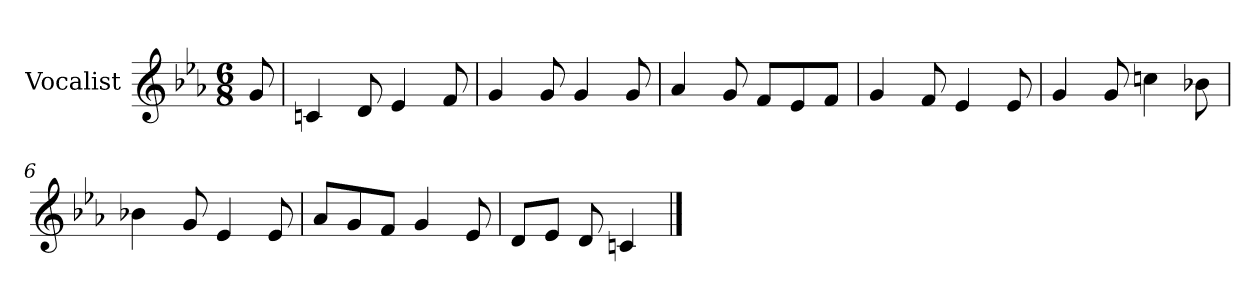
**kern
*part1
*staff1
*I"Vocalist
*k[b-e-a-]
*c:
*M6/8
=
8g
=1
4cn
8d
4e-
8f
=2
4g
8g
4g
8g
=3
4a-
8g
8fL
8e-
8fJ
=4
4g
8f
4e-
8e-
=5
4g
8g
4ccn
8b-X
=6
4b-X
8g
4e-
8e-
=7
8a-L
8g
8fJ
4g
8e-
=8
8dL
8e-J
8d
4cn
==
*-
